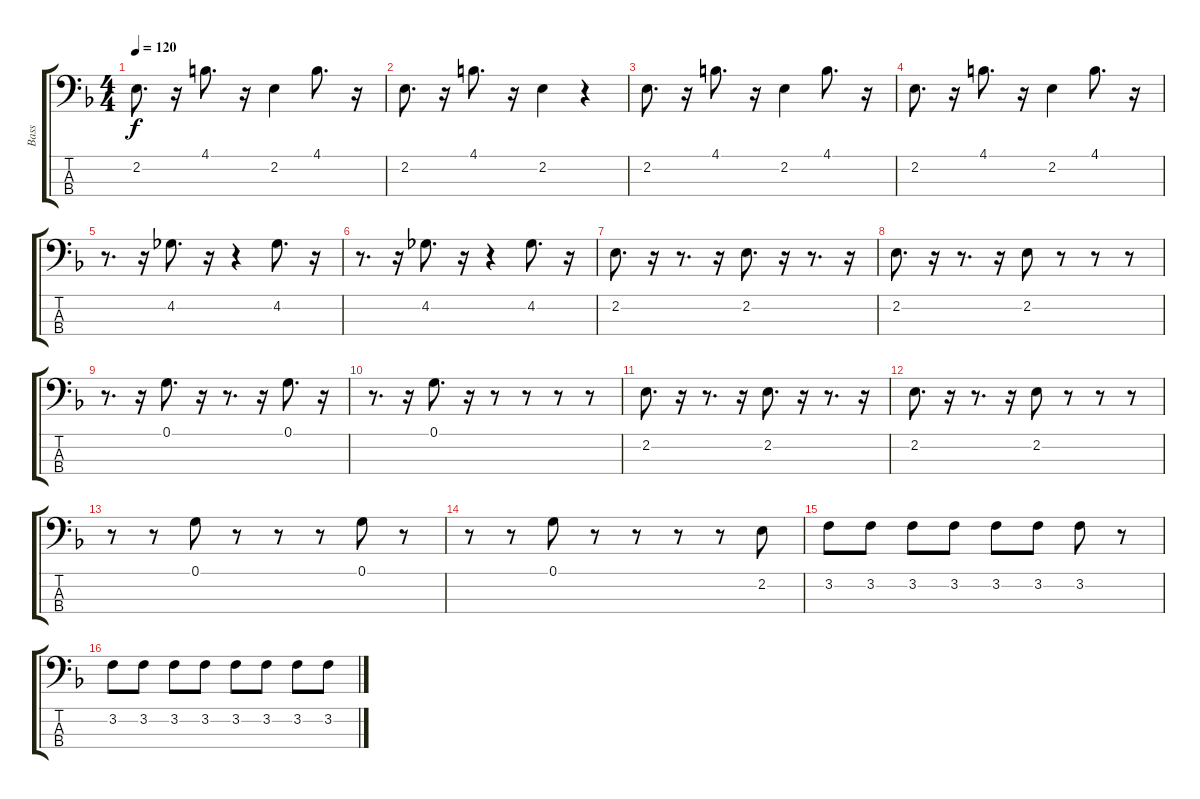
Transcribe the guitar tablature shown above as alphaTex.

\track ("Bass" "Bass") {instrument acousticbass}
\staff {score tabs}
\tuning (G2 D2 A1 E1) {hide}
\ts (4 4)
\tempo 120
\clef f4
\ks dminor
2.2.8{d dy f} r.16 4.1.8{d} r.16 2.2.4 4.1.8{d} r.16 |
2.2.8{d} r.16 4.1.8{d} r.16 2.2.4 r.4 |
2.2.8{d} r.16 4.1.8{d} r.16 2.2.4 4.1.8{d} r.16 |
2.2.8{d} r.16 4.1.8{d} r.16 2.2.4 4.1.8{d} r.16 |
r.8{d} r.16 4.2.8{d} r.16 r.4 4.2.8{d} r.16 |
r.8{d} r.16 4.2.8{d} r.16 r.4 4.2.8{d} r.16 |
2.2.8{d} r.16 r.8{d} r.16 2.2.8{d} r.16 r.8{d} r.16 |
2.2.8{d} r.16 r.8{d} r.16 2.2.8 r.8 r.8 r.8 |
r.8{d} r.16 0.1.8{d} r.16 r.8{d} r.16 0.1.8{d} r.16 |
r.8{d} r.16 0.1.8{d} r.16 r.8 r.8 r.8 r.8 |
2.2.8{d} r.16 r.8{d} r.16 2.2.8{d} r.16 r.8{d} r.16 |
2.2.8{d} r.16 r.8{d} r.16 2.2.8 r.8 r.8 r.8 |
r.8 r.8 0.1.8 r.8 r.8 r.8 0.1.8 r.8 |
r.8 r.8 0.1.8 r.8 r.8 r.8 r.8 2.2.8 |
3.2.8 3.2.8 3.2.8 3.2.8 3.2.8 3.2.8 3.2.8 r.8 |
3.2.8 3.2.8 3.2.8 3.2.8 3.2.8 3.2.8 3.2.8 3.2.8
